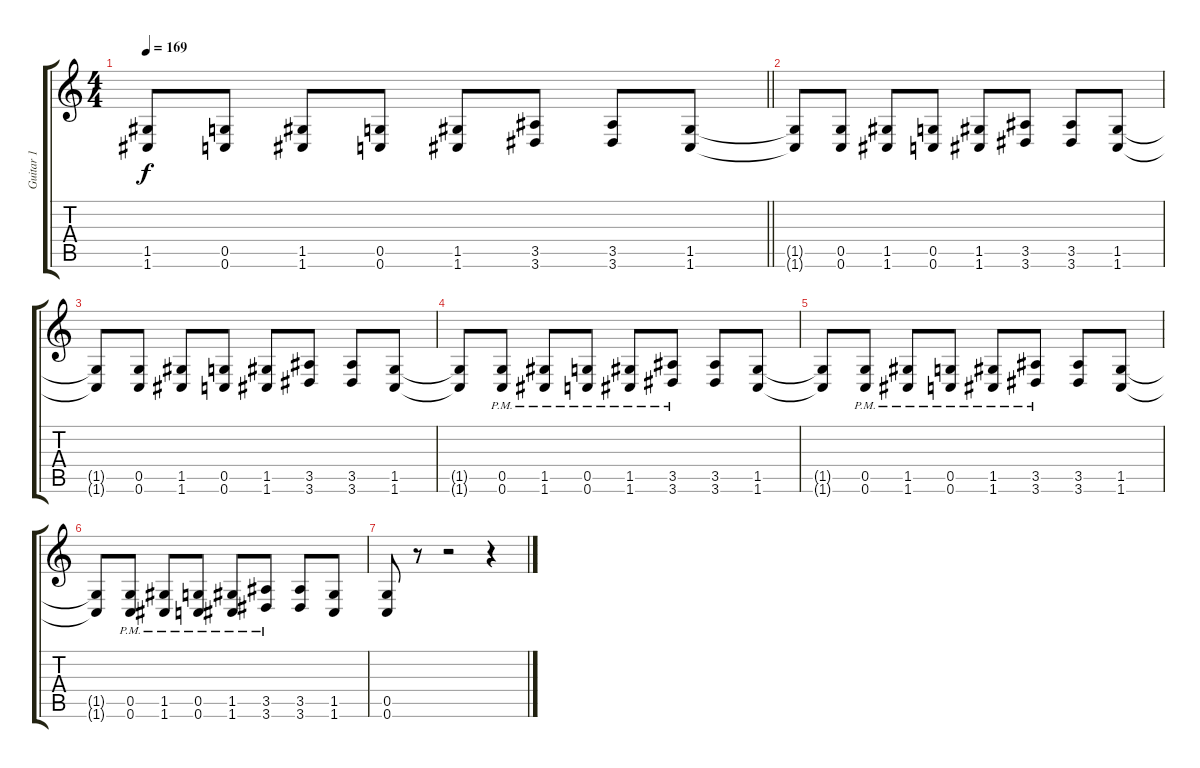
\track ("Guitar 1" "Guitar 1") {instrument distortionguitar}
\staff {score tabs}
\tuning (D4 A3 F3 C3 G2 C2) {hide}
\ts (4 4)
\tempo 169
\clef g2
\barLineRight lightlight
\ks c
(1.5{t} 1.6{t}).8{dy f} (0.5 0.6).8 (1.5 1.6).8 (0.5 0.6).8 (1.5 1.6).8 (3.5 3.6).8 (3.5 3.6).8 (1.5 1.6).8 |
(1.5{t} 1.6{t}).8 (0.5 0.6).8 (1.5 1.6).8 (0.5 0.6).8 (1.5 1.6).8 (3.5 3.6).8 (3.5 3.6).8 (1.5 1.6).8 |
(1.5{t} 1.6{t}).8 (0.5 0.6).8 (1.5 1.6).8 (0.5 0.6).8 (1.5 1.6).8 (3.5 3.6).8 (3.5 3.6).8 (1.5 1.6).8 |
(1.5{t} 1.6{t}).8 (0.5{pm} 0.6{pm}).8 (1.5{pm} 1.6{pm}).8 (0.5{pm} 0.6{pm}).8 (1.5{pm} 1.6{pm}).8 (3.5{pm} 3.6{pm}).8 (3.5 3.6).8 (1.5 1.6).8 |
(1.5{t} 1.6{t}).8 (0.5{pm} 0.6{pm}).8 (1.5{pm} 1.6{pm}).8 (0.5{pm} 0.6{pm}).8 (1.5{pm} 1.6{pm}).8 (3.5{pm} 3.6{pm}).8 (3.5 3.6).8 (1.5 1.6).8 |
(1.5{t} 1.6{t}).8 (0.5{pm} 0.6{pm}).8 (1.5{pm} 1.6{pm}).8 (0.5{pm} 0.6{pm}).8 (1.5{pm} 1.6{pm}).8 (3.5{pm} 3.6{pm}).8 (3.5 3.6).8 (1.5 1.6).8 |
(0.5 0.6).8 r.8 r.2 r.4
